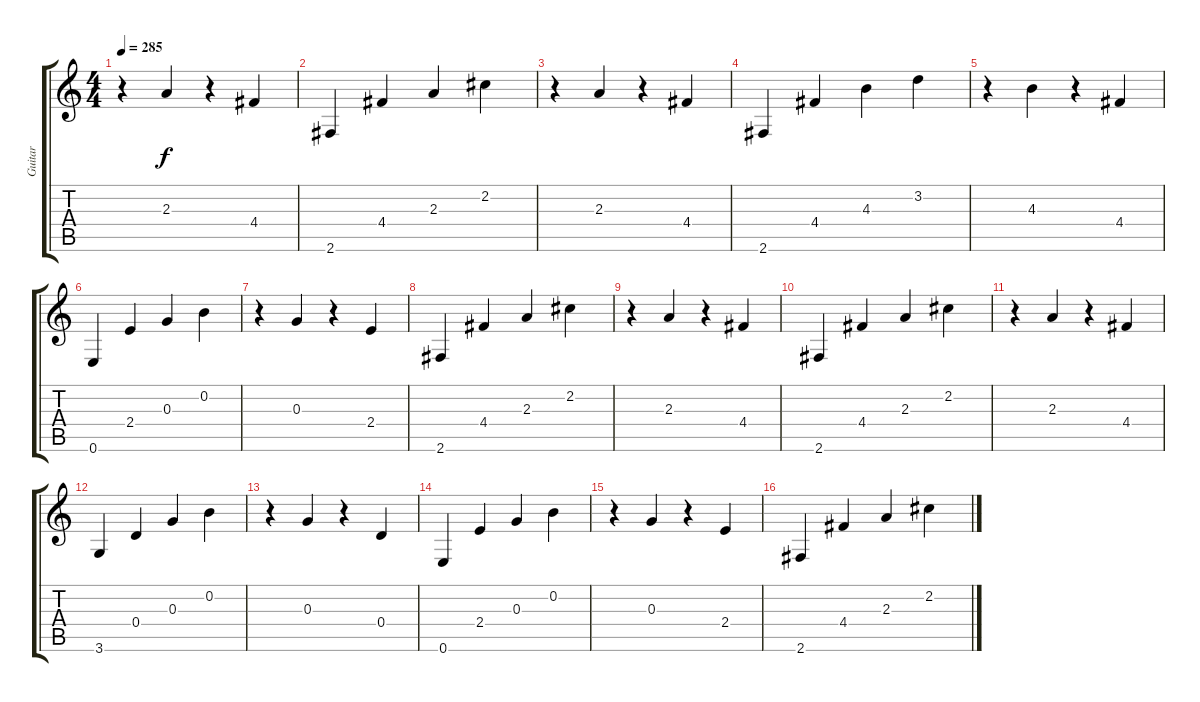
\track ("Guitar" "Guitar") {instrument acousticguitarsteel}
\staff {score tabs}
\tuning (E4 B3 G3 D3 A2 E2) {hide}
\ts (4 4)
\tempo 285
\clef g2
\ks c
r.4{dy f} 2.3.4 r.4 4.4.4 |
2.6.4 4.4.4 2.3.4 2.2.4 |
r.4 2.3.4 r.4 4.4.4 |
2.6.4 4.4.4 4.3.4 3.2.4 |
r.4 4.3.4 r.4 4.4.4 |
0.6.4 2.4.4 0.3.4 0.2.4 |
r.4 0.3.4 r.4 2.4.4 |
2.6.4 4.4.4 2.3.4 2.2.4 |
r.4 2.3.4 r.4 4.4.4 |
2.6.4 4.4.4 2.3.4 2.2.4 |
r.4 2.3.4 r.4 4.4.4 |
3.6.4 0.4.4 0.3.4 0.2.4 |
r.4 0.3.4 r.4 0.4.4 |
0.6.4 2.4.4 0.3.4 0.2.4 |
r.4 0.3.4 r.4 2.4.4 |
2.6.4 4.4.4 2.3.4 2.2.4
